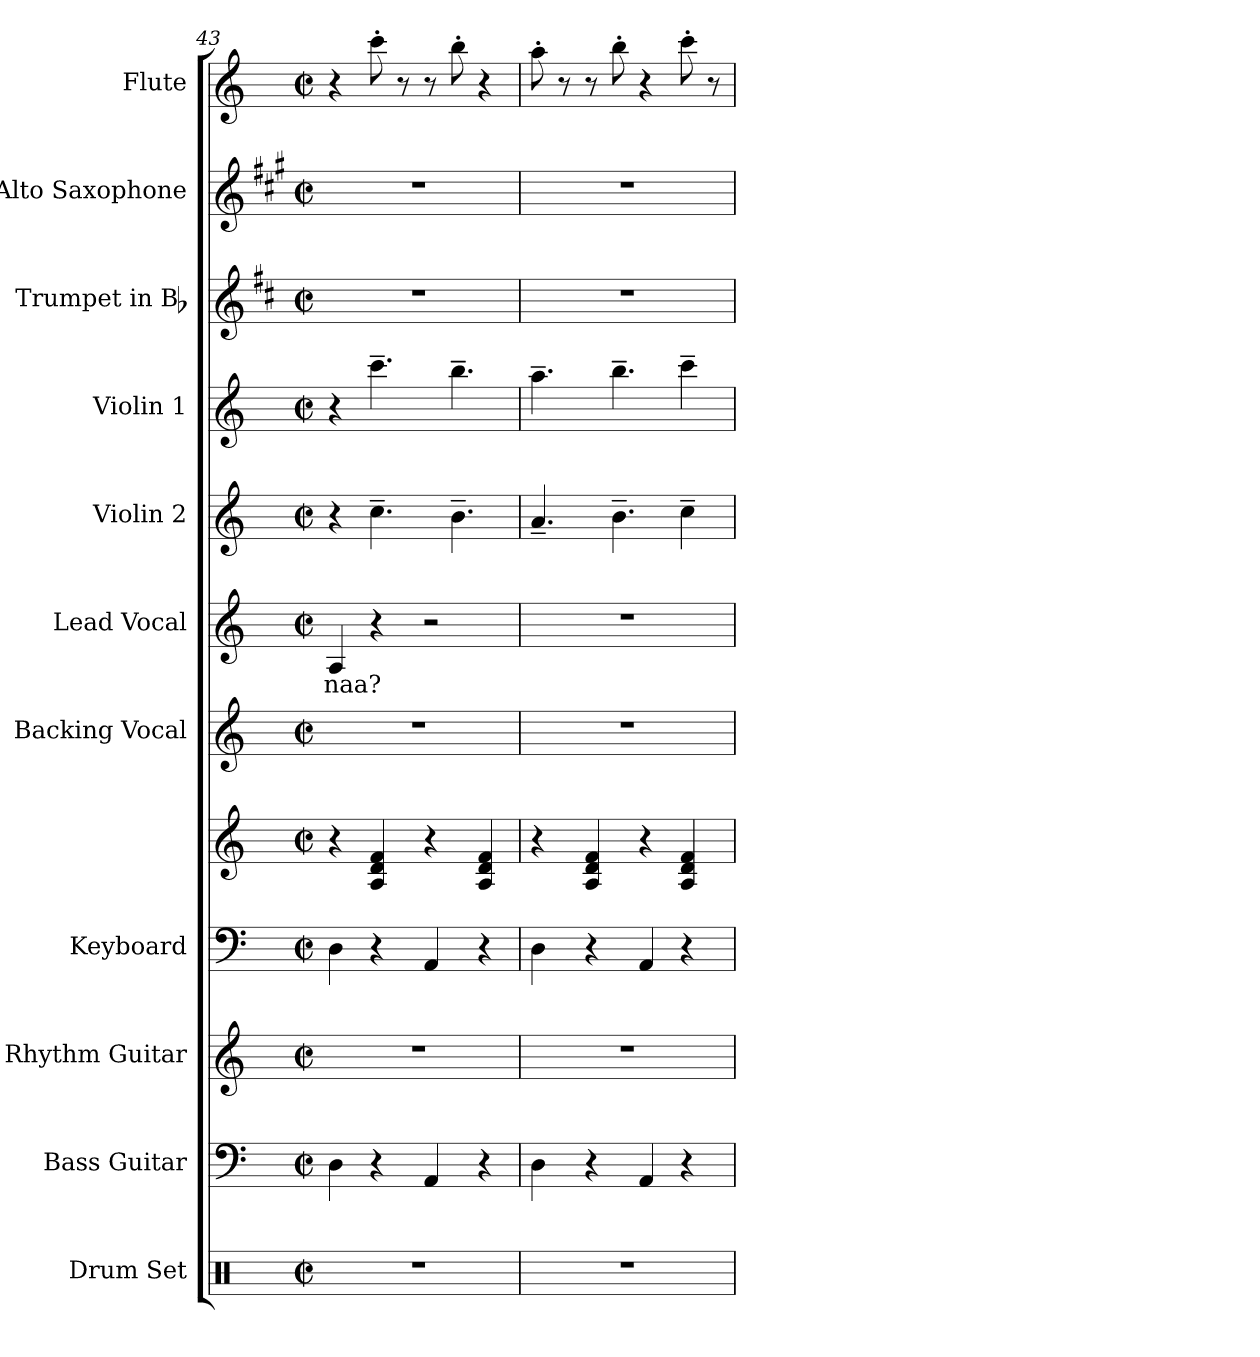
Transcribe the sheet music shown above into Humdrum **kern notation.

**kern	**kern	**kern	**kern	**kern	**kern	**kern	**text	**kern	**kern	**kern	**kern	**kern
*part11	*part10	*part9	*part8	*part8	*part7	*part6	*part6	*part5	*part4	*part3	*part2	*part1
*staff12	*staff11	*staff10	*staff9	*staff8	*staff7	*staff6	*staff6	*staff5	*staff4	*staff3	*staff2	*staff1
*I"Drum Set	*I"Bass Guitar	*I"Rhythm Guitar	*I"Keyboard	*	*I"Backing Vocal	*I"Lead Vocal	*	*I"Violin 2	*I"Violin 1	*I"Trumpet in Bb	*I"Alto Saxophone	*I"Flute
*I'Dr.	*I'Bass	*I'Rhy.	*I'Kbd.	*	*	*	*	*I'Vln. 2	*I'Vln. 1	*I'Tpt.	*I'Alto Sax.	*I'Fl.
*clefX	*clefF4	*clefG2	*clefF4	*clefG2	*clefG2	*clefG2	*	*clefG2	*clefG2	*clefG2	*clefG2	*clefG2
*	*ITrd7c12	*ITrd7c12	*	*	*	*	*	*	*	*ITrd1c2	*ITrd5c9	*
*k[]	*k[]	*k[]	*k[]	*k[]	*k[]	*k[]	*	*k[]	*k[]	*k[]	*k[]	*k[]
*C:	*C:	*C:	*C:	*C:	*C:	*C:	*	*C:	*C:	*C:	*C:	*C:
*M2/2	*M2/2	*M2/2	*M2/2	*M2/2	*M2/2	*M2/2	*	*M2/2	*M2/2	*M2/2	*M2/2	*M2/2
*met(c|)	*met(c|)	*met(c|)	*met(c|)	*met(c|)	*met(c|)	*met(c|)	*	*met(c|)	*met(c|)	*met(c|)	*met(c|)	*met(c|)
=43	=43	=43	=43	=43	=43	=43	=43	=43	=43	=43	=43	=43
!	!	!	!	!	!	!	!LO:LY:b:color=#000000	!	!	!	!	!
1r	4DDi\	1r	4Di\	4r	1r	4Ai/	-naa?	4r	4r	1r	1r	4r
.	4r	.	4r	4Ai/ 4di 4fi	.	4r	.	4.cc~i\	4.ccc~i\	.	.	8ccc'i\
.	.	.	.	.	.	.	.	.	.	.	.	8r
.	4AAAi/	.	4AAi/	4r	.	2r	.	.	.	.	.	8r
.	.	.	.	.	.	.	.	4.b~i\	4.bb~i\	.	.	8bb'i\
.	4r	.	4r	4Ai/ 4di 4fi	.	.	.	.	.	.	.	4r
=44	=44	=44	=44	=44	=44	=44	=44	=44	=44	=44	=44	=44
1r	4DDi\	1r	4Di\	4r	1r	1r	.	4.a~i/	4.aa~i\	1r	1r	8aa'i\
.	.	.	.	.	.	.	.	.	.	.	.	8r
.	4r	.	4r	4Ai/ 4di 4fi	.	.	.	.	.	.	.	8r
.	.	.	.	.	.	.	.	4.b~i\	4.bb~i\	.	.	8bb'i\
.	4AAAi/	.	4AAi/	4r	.	.	.	.	.	.	.	4r
.	4r	.	4r	4Ai/ 4di 4fi	.	.	.	4cc~i\	4ccc~i\	.	.	8ccc'i\
.	.	.	.	.	.	.	.	.	.	.	.	8r
=	=	=	=	=	=	=	=	=	=	=	=	=
*-	*-	*-	*-	*-	*-	*-	*-	*-	*-	*-	*-	*-
